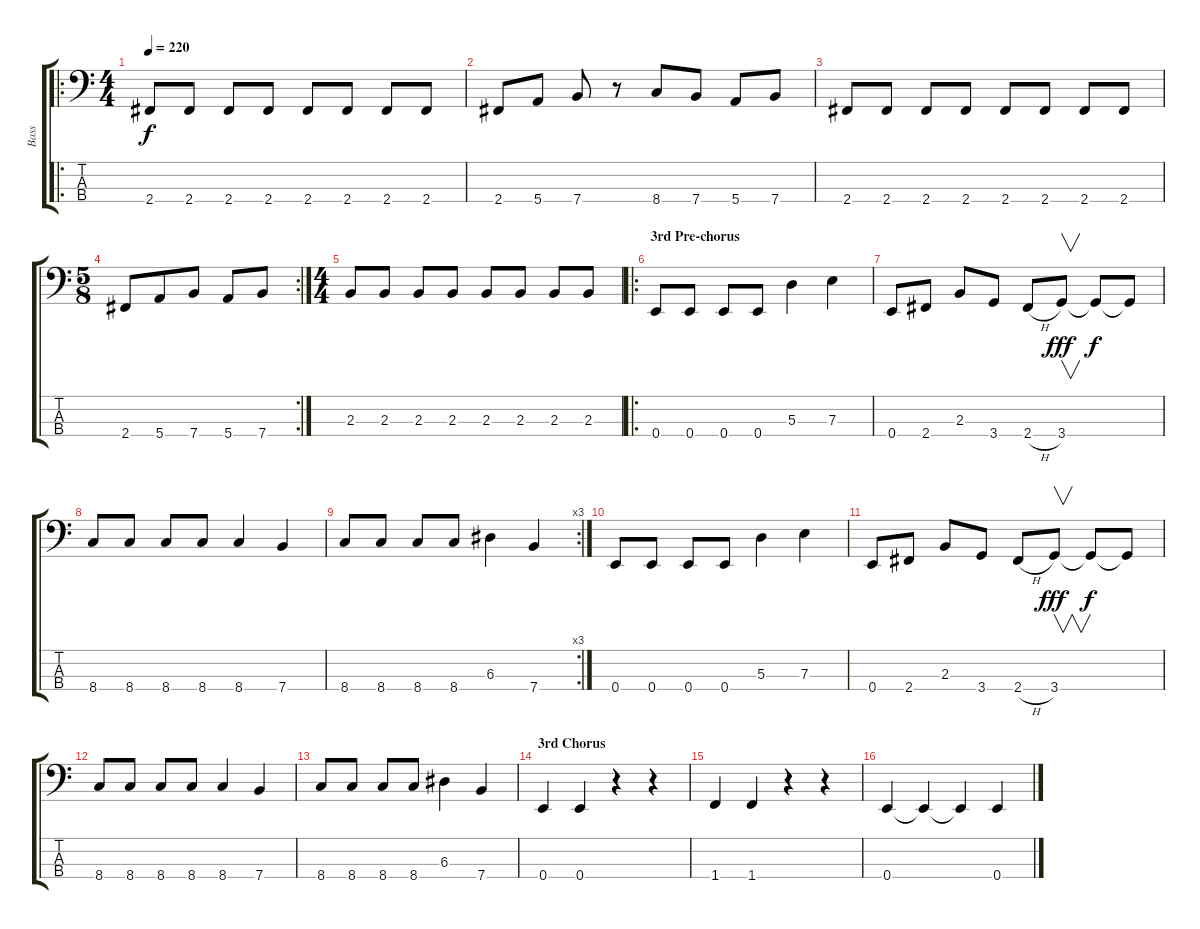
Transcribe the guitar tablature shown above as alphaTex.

\track ("Bass" "Bass") {instrument acousticguitarnylon}
\staff {score tabs}
\tuning (G2 D2 A1 E1) {hide}
\ro
\ts (4 4)
\tempo 220
\clef f4
\ks c
2.4.8{dy f} 2.4.8 2.4.8 2.4.8 2.4.8 2.4.8 2.4.8 2.4.8 |
2.4.8 5.4.8 7.4.8 r.8 8.4.8 7.4.8 5.4.8 7.4.8 |
2.4.8 2.4.8 2.4.8 2.4.8 2.4.8 2.4.8 2.4.8 2.4.8 |
\rc 2
\ts (5 8)
2.4.8 5.4.8 7.4.8 5.4.8 7.4.8 |
\ts (4 4)
2.3.8 2.3.8 2.3.8 2.3.8 2.3.8 2.3.8 2.3.8 2.3.8 |
\ro
\section ("" "3rd Pre-chorus")
0.4.8 0.4.8 0.4.8 0.4.8 5.3.4 7.3.4 |
0.4.8 2.4.8 2.3.8 3.4.8 2.4{h}.8 3.4.8{v dy fff} 3.4{t}.8{dy f} 3.4{t}.8 |
8.4.8 8.4.8 8.4.8 8.4.8 8.4.4 7.4.4 |
\rc 3
8.4.8 8.4.8 8.4.8 8.4.8 6.3.4 7.4.4 |
0.4.8 0.4.8 0.4.8 0.4.8 5.3.4 7.3.4 |
0.4.8 2.4.8 2.3.8 3.4.8 2.4{h}.8 3.4.8{v dy fff} 3.4{t}.8{dy f} 3.4{t}.8 |
8.4.8 8.4.8 8.4.8 8.4.8 8.4.4 7.4.4 |
8.4.8 8.4.8 8.4.8 8.4.8 6.3.4 7.4.4 |
\section ("" "3rd Chorus")
0.4.4 0.4.4 r.4 r.4 |
1.4.4 1.4.4 r.4 r.4 |
0.4.4 0.4{t}.4 0.4{t}.4 0.4.4
